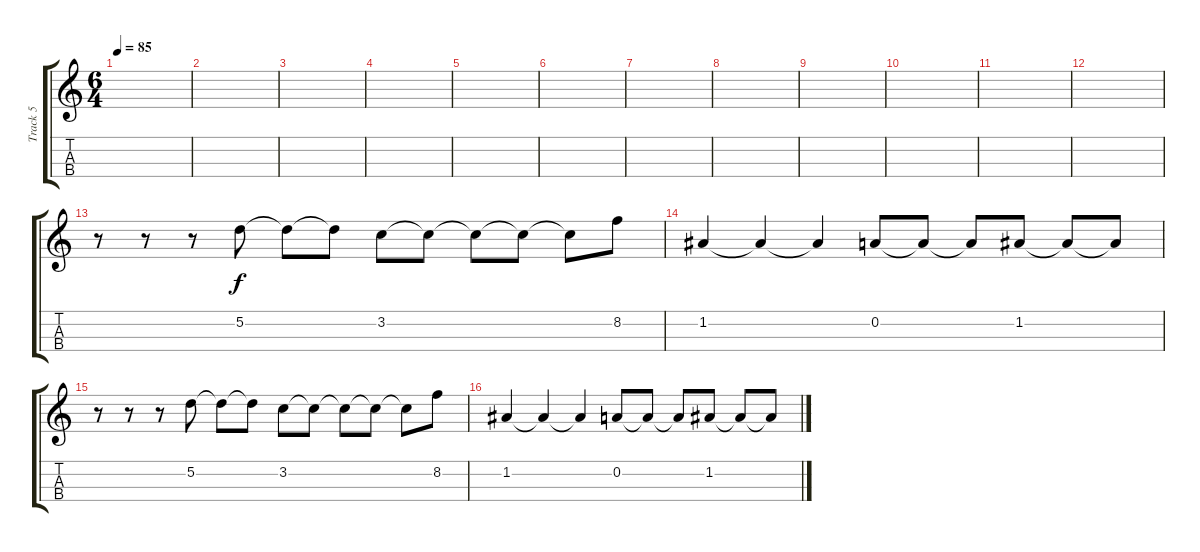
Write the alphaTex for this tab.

\track ("Track 5" "Track 5") {instrument lead3calliope}
\staff {score tabs}
\tuning (E5 A4 D4 G3) {hide}
\ts (6 4)
\tempo 85
\clef g2
\ks c
|
|
|
|
|
|
|
|
|
|
|
|
r.8 r.8 r.8 5.2.8 5.2{t}.8 5.2{t}.8 3.2.8 3.2{t}.8 3.2{t}.8 3.2{t}.8 3.2{t}.8 8.2.8 |
1.2.4 1.2{t}.4 1.2{t}.4 0.2.8 0.2{t}.8 0.2{t}.8 1.2.8 1.2{t}.8 1.2{t}.8 |
r.8 r.8 r.8 5.2.8 5.2{t}.8 5.2{t}.8 3.2.8 3.2{t}.8 3.2{t}.8 3.2{t}.8 3.2{t}.8 8.2.8 |
1.2.4 1.2{t}.4 1.2{t}.4 0.2.8 0.2{t}.8 0.2{t}.8 1.2.8 1.2{t}.8 1.2{t}.8
